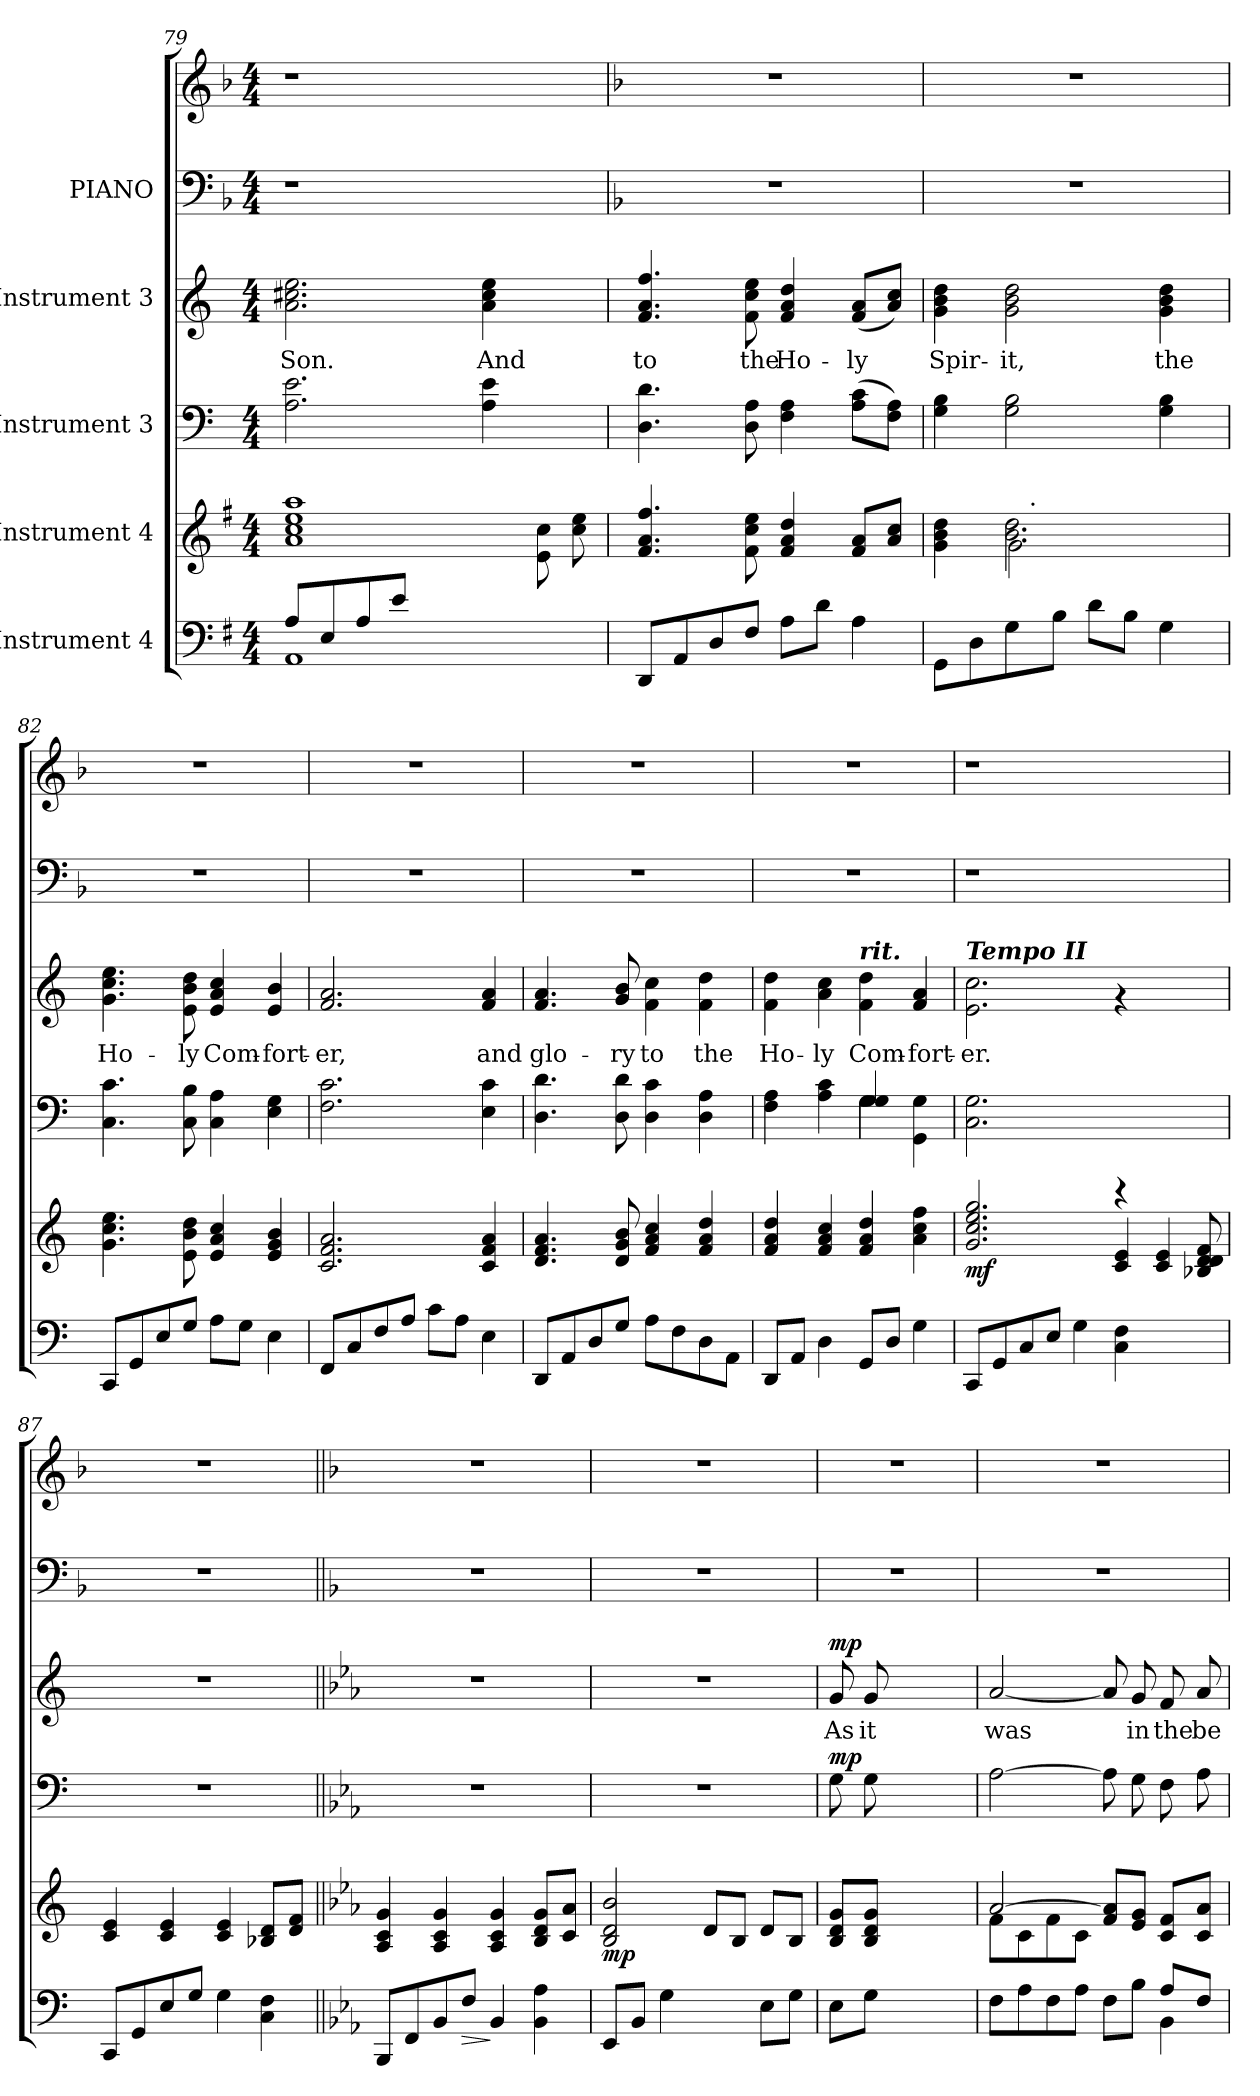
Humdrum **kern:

**kern	**dynam	**kern	**dynam	**kern	**dynam	**kern	**text	**dynam	**kern	**kern
*part5	*part5	*part4	*part4	*part3	*part3	*part2	*part2	*part2	*part1	*part1
*staff6	*staff6	*staff5	*staff5	*staff4	*staff4	*staff3	*staff3	*staff3	*staff2	*staff1
*I"Instrument 4	*	*I"Instrument 4	*	*I"Instrument 3	*	*I"Instrument 3	*	*	*I"PIANO	*
*clefF4	*	*clefG2	*	*clefF4	*	*clefG2	*	*	*clefF4	*clefG2
*k[f#]	*	*k[f#]	*	*k[]	*	*k[]	*	*	*k[b-]	*k[b-]
*G:	*	*G:	*	*C:	*	*C:	*	*	*F:	*F:
*M4/4	*	*M4/4	*	*M4/4	*	*M4/4	*	*	*M4/4	*M4/4
=79	=79	=79	=79	=79	=79	=79	=79	=79	=79	=79
*^	*	*	*	*	*	*	*	*	*	*
!	!	!	!	!	!	!	!	!LO:LY:b:cj	!	!	!
8A/L	1AA	.	1ee 1cc 1a 1aa	.	2.e\ 2.A\	.	2.ee\ 2.a\ 2.cc#X\	Son.	.	1r	1r
8E/	.	.	.	.	.	.	.	.	.	.	.
8A/	.	.	.	.	.	.	.	.	.	.	.
8e/J	.	.	.	.	.	.	.	.	.	.	.
4ryy	.	.	.	.	.	.	.	.	.	.	.
!	!	!	!	!	!	!	!	!LO:LY:b:cj	!	!	!
2ryy	.	.	.	.	4e\ 4A\	.	4ee\ 4cc#\ 4a\	And	.	.	.
.	4ryy	.	8cc\ 8e\	.	4ryy	.	4ryy	.	.	4ryy	4ryy
.	.	.	8cc\ 8ee\L	.	.	.	.	.	.	.	.
*v	*v	*	*	*	*	*	*	*	*	*	*
!!LO:PB:g=z
=80	=80	=80	=80	=80	=80	=80	=80	=80	=80	=80
*k[]	*	*k[]	*	*	*	*	*	*	*	*
*C:	*	*C:	*	*	*	*	*	*	*	*
!	!	!	!	!	!	!	!LO:LY:b:cj	!	!	!
8DD/L	.	4.a/ 4.f/ 4.ff/	.	4.D\ 4.d\	.	4.ff/ 4.a/ 4.f/	to	.	1r	1r
8AA/	.	.	.	.	.	.	.	.	.	.
8D/	.	.	.	.	.	.	.	.	.	.
!	!	!	!	!	!	!	!LO:LY:b:cj	!	!	!
8F/J	.	8ee\ 8cc\ 8f\	.	8A\ 8D\	.	8cc\ 8f\ 8ee\	the	.	.	.
!	!	!	!	!	!	!	!LO:LY:b:cj	!	!	!
8A\L	.	4dd/ 4f/ 4a/	.	4A\ 4F\	.	4dd/ 4f/ 4a/	Ho-	.	.	.
8d\J	.	.	.	.	.	.	.	.	.	.
!	!	!	!	!	!	!	!LO:LY:b:cj	!	!	!
4A\	.	8a/ 8f/L	.	(>8c\ 8A\L	.	(<8f/ 8a/L	-ly	.	.	.
!	!	!	!	!	!	!	!LO:LY:b:cj	!	!	!
.	.	8cc/ 8a/J	.	8A\ 8F\J)	.	8cc/ 8a/J)	.	.	.	.
=81	=81	=81	=81	=81	=81	=81	=81	=81	=81	=81
*	*	*^	*	*	*	*	*	*	*	*
!	!	!	!	!	!	!	!	!LO:LY:b:cj	!	!	!
*	*	*	*^	*	*	*	*	*	*	*	*
8GG\L	.	4dd\ 4b\ 4g\	4ryy	4ryy	.	4B\ 4G\	.	4b\ 4g\ 4dd\	Spir-	.	1r	1r
8D\	.	.	.	.	.	.	.	.	.	.	.	.
!	!	!	!	!	!	!	!	!	!LO:LY:b:cj	!	!	!
8G\	.	2.b\ 2.dd\	2g\	16ryy	.	2G\ 2B\	.	2b\ 2g\ 2dd\	-it,	.	.	.
!	!	!	!	!LO:TX:a:t=.	!	!	!	!	!	!	!	!
.	.	.	.	2ryy	.	.	.	.	.	.	.	.
8B\J	.	.	.	.	.	.	.	.	.	.	.	.
8d\L	.	.	.	.	.	.	.	.	.	.	.	.
8B\J	.	.	.	.	.	.	.	.	.	.	.	.
!	!	!	!	!	!	!	!	!	!LO:LY:b:cj	!	!	!
4G\	.	.	4ryy	.	.	4G\ 4B\	.	4dd\ 4b\ 4g\	the	.	.	.
.	.	.	.	8.ryy	.	.	.	.	.	.	.	.
=82	=82	=82	=82	=82	=82	=82	=82	=82	=82	=82	=82	=82
!	!	!	!	!	!	!	!	!	!LO:LY:b:cj	!	!	!
*	*	*v	*v	*v	*	*	*	*	*	*	*	*
8CC/L	.	4.cc\ 4.g\ 4.ee\	.	4.C\ 4.c\	.	4.ee\ 4.cc\ 4.g\	Ho-	.	1r	1r
8GG/	.	.	.	.	.	.	.	.	.	.
8E/	.	.	.	.	.	.	.	.	.	.
!	!	!	!	!	!	!	!LO:LY:b:cj	!	!	!
8G/J	.	8dd\ 8b\ 8e\	.	8B\ 8C\	.	8dd\ 8b\ 8e\	-ly	.	.	.
!	!	!	!	!	!	!	!LO:LY:b:cj	!	!	!
8A\L	.	4cc/ 4a/ 4e/	.	4C\ 4A\	.	4a/ 4e/ 4cc/	Com-	.	.	.
8G\J	.	.	.	.	.	.	.	.	.	.
!	!	!	!	!	!	!	!LO:LY:b:cj	!	!	!
4E\	.	4b/ 4g/ 4e/	.	4G\ 4E\	.	4e/ 4b/	-fort-	.	.	.
!!LO:LB:g=z
=83	=83	=83	=83	=83	=83	=83	=83	=83	=83	=83
!	!	!	!	!	!	!	!LO:LY:b:cj	!	!	!
8FF/L	.	2.a/ 2.f/ 2.c/	.	2.c\ 2.F\	.	2.a/ 2.f/	-er,	.	1r	1r
8C/	.	.	.	.	.	.	.	.	.	.
8F/	.	.	.	.	.	.	.	.	.	.
8A/J	.	.	.	.	.	.	.	.	.	.
8c\L	.	.	.	.	.	.	.	.	.	.
8A\J	.	.	.	.	.	.	.	.	.	.
!	!	!	!	!	!	!	!LO:LY:b:cj	!	!	!
4E\	.	4a/ 4f/ 4c/	.	4E\ 4c\	.	4a/ 4f/	and	.	.	.
=84	=84	=84	=84	=84	=84	=84	=84	=84	=84	=84
!	!	!	!	!	!	!	!LO:LY:b:cj	!	!	!
8DD/L	.	4.f/ 4.d/ 4.a/	.	4.D\ 4.d\	.	4.a/ 4.f/	glo-	.	1r	1r
8AA/	.	.	.	.	.	.	.	.	.	.
8D/	.	.	.	.	.	.	.	.	.	.
!	!	!	!	!	!	!	!LO:LY:b:cj	!	!	!
8G/J	.	8b/ 8d/ 8g/	.	8d\ 8D\	.	8g/ 8b/	-ry	.	.	.
!	!	!	!	!	!	!	!LO:LY:b:cj	!	!	!
8A\L	.	4cc/ 4f/ 4a/	.	4c\ 4D\	.	4f\ 4cc\	to	.	.	.
8F\	.	.	.	.	.	.	.	.	.	.
!	!	!	!	!	!	!	!LO:LY:b:cj	!	!	!
8D\	.	4dd/ 4a/ 4f/	.	4D\ 4A\	.	4f\ 4dd\	the	.	.	.
8AA\J	.	.	.	.	.	.	.	.	.	.
=85	=85	=85	=85	=85	=85	=85	=85	=85	=85	=85
*	*	*	*	*^	*	*	*	*	*	*
*	*	*	*	*	*^	*	*	*	*	*	*
!	!	!	!	!	!	!	!	!	!LO:LY:b:cj	!	!	!
8DD/L	.	4a/ 4f/ 4dd/	.	4F\ 4A\	2ryy	2ryy	.	4dd\ 4f\	Ho-	.	1r	1r
8AA/J	.	.	.	.	.	.	.	.	.	.	.	.
!	!	!	!	!	!	!	!	!	!LO:LY:b:cj	!	!	!
4D\	.	4cc/ 4a/ 4f/	.	4A\ 4c\	.	.	.	4a\ 4cc\	-ly	.	.	.
!	!	!	!	!	!	!	!	!LO:TX:a:Bi:t=rit.	!	!	!	!
!	!	!	!	!	!	!	!	!	!LO:LY:b:cj	!	!	!
8GG/L	.	4a/ 4f/ 4dd/	.	4G\	4G/ 4G/	4G\	.	4f\ 4dd\	Com-	.	.	.
8D/J	.	.	.	.	.	.	.	.	.	.	.	.
!	!	!	!	!	!	!	!	!	!LO:LY:b:cj	!	!	!
4G\	.	4ff\ 4cc\ 4a\	.	4GG\ 4G\	4ryy	4ryy	.	4f/ 4a/	-fort-	.	.	.
=86	=86	=86	=86	=86	=86	=86	=86	=86	=86	=86	=86	=86
!	!	!	!	!	!	!	!	!LO:TX:a:Bi:t=Tempo II	!	!	!	!
!	!	!	!LO:DY:b	!	!	!	!	!	!LO:LY:b:cj	!	!	!
*	*	*	*	*v	*v	*v	*	*	*	*	*	*
8CC/L	.	2.gg/ 2.ee/ 2.cc/ 2.g/	mf	2.G\ 2.C\	.	2.cc\ 2.e\	-er.	.	1r	1r
8GG/	.	.	.	.	.	.	.	.	.	.
8C/	.	.	.	.	.	.	.	.	.	.
8E/J	.	.	.	.	.	.	.	.	.	.
4G\	.	.	.	.	.	.	.	.	.	.
4F\ 4C\	.	4e/ 4c/	.	4rCCC	.	4rf	.	.	.	.
4.ryy	.	4e/ 4c/	.	4.ryy	.	4.ryy	.	.	4.ryy	4.ryy
.	.	8f/ 8d/ 8B-X/ 8d/	.	.	.	.	.	.	.	.
!!LO:LB:g=z
=87	=87	=87	=87	=87	=87	=87	=87	=87	=87	=87
8CC/L	.	4c/ 4e/	.	1r	.	1r	.	.	1r	1r
8GG/	.	.	.	.	.	.	.	.	.	.
8E/	.	4e/ 4c/	.	.	.	.	.	.	.	.
8G/J	.	.	.	.	.	.	.	.	.	.
4G\	.	4c/ 4e/	.	.	.	.	.	.	.	.
4F\ 4C\	.	8B-X/ 8d/L	.	.	.	.	.	.	.	.
.	.	8f/ 8d/J	.	.	.	.	.	.	.	.
=88||	=88||	=88||	=88||	=88||	=88||	=88||	=88||	=88||	=88||	=88||
*k[b-e-a-]	*	*k[b-e-a-]	*	*k[b-e-a-]	*	*k[b-e-a-]	*	*	*	*
*E-:	*	*E-:	*	*E-:	*	*E-:	*	*	*	*
8BBB-/L	.	4g/ 4c/ 4A-/	.	1r	.	1r	.	.	1r	1r
8FF/	.	.	.	.	.	.	.	.	.	.
8BB-/	.	4g/ 4A-/ 4c/	.	.	.	.	.	.	.	.
!	!LO:HP:b	!	!	!	!	!	!	!	!	!
8F/J	>	.	.	.	.	.	.	.	.	.
4BB-/	]	4g/ 4c/ 4A-/	.	.	.	.	.	.	.	.
4BB-\ 4A-\	.	8g/ 8B-/ 8d/L	.	.	.	.	.	.	.	.
.	.	8c/ 8a-/J	.	.	.	.	.	.	.	.
=89	=89	=89	=89	=89	=89	=89	=89	=89	=89	=89
!	!	!	!LO:DY:b	!	!	!	!	!	!	!
8EE-/L	.	2d/ 2B-/ 2b-/	mp	1r	.	1r	.	.	1r	1r
8BB-/J	.	.	.	.	.	.	.	.	.	.
4G\	.	.	.	.	.	.	.	.	.	.
4ryy	.	8d/L	.	.	.	.	.	.	.	.
.	.	8B-/J	.	.	.	.	.	.	.	.
8E-\L	.	8d/L	.	.	.	.	.	.	.	.
8G\J	.	8B-/J	.	.	.	.	.	.	.	.
!!LO:PB:g=z
=90	=90	=90	=90	=90	=90	=90	=90	=90	=90	=90
!	!	!	!	!	!LO:DY:a	!	!LO:LY:b:cj	!LO:DY:a	!	!
8E-\L	.	8d/ 8B-/ 8g/L	.	8G\	mp	8g/	As	mp	1r	1r
!	!	!	!	!	!	!	!LO:LY:b:cj	!	!	!
8G\J	.	8g/ 8B-/ 8d/J	.	8G\	.	8g/	it	.	.	.
2.ryy	.	2.ryy	.	2.ryy	.	2.ryy	.	.	.	.
=91	=91	=91	=91	=91	=91	=91	=91	=91	=91	=91
*^	*	*^	*	*	*	*	*	*	*	*
!	!	!	!	!	!	!	!	!	!LO:LY:b:cj	!	!	!
2.ryy	8F\L	.	[>2a-/	8f\L	.	[>2A-\	.	[<2a-/	was	.	1r	1r
.	8A-\	.	.	8c\	.	.	.	.	.	.	.	.
.	8F\	.	.	8f\	.	.	.	.	.	.	.	.
.	8A-\J	.	.	8c\J	.	.	.	.	.	.	.	.
!	!	!	!	!	!	!	!	!	!LO:LY:b:cj	!	!	!
.	8F\L	.	8a-/] 8f/L	2ryy	.	8A-\]	.	8a-/]	.	.	.	.
!	!	!	!	!	!	!	!	!	!LO:LY:b:cj	!	!	!
.	8B-\J	.	8g/ 8e-/J	.	.	8G\	.	8g/	in	.	.	.
!	!	!	!	!	!	!	!	!	!LO:LY:b:cj	!	!	!
8A-/L	4BB-\	.	8f/ 8c/L	.	.	8F\	.	8f/	the	.	.	.
!	!	!	!	!	!	!	!	!	!LO:LY:b:cj	!	!	!
8F/J	.	.	8a-/ 8c/J	.	.	8A-\	.	8a-/	be-	.	.	.
*v	*v	*	*	*	*	*	*	*	*	*	*	*
*	*	*v	*v	*	*	*	*	*	*	*	*
=	=	=	=	=	=	=	=	=	=	=
*-	*-	*-	*-	*-	*-	*-	*-	*-	*-	*-
